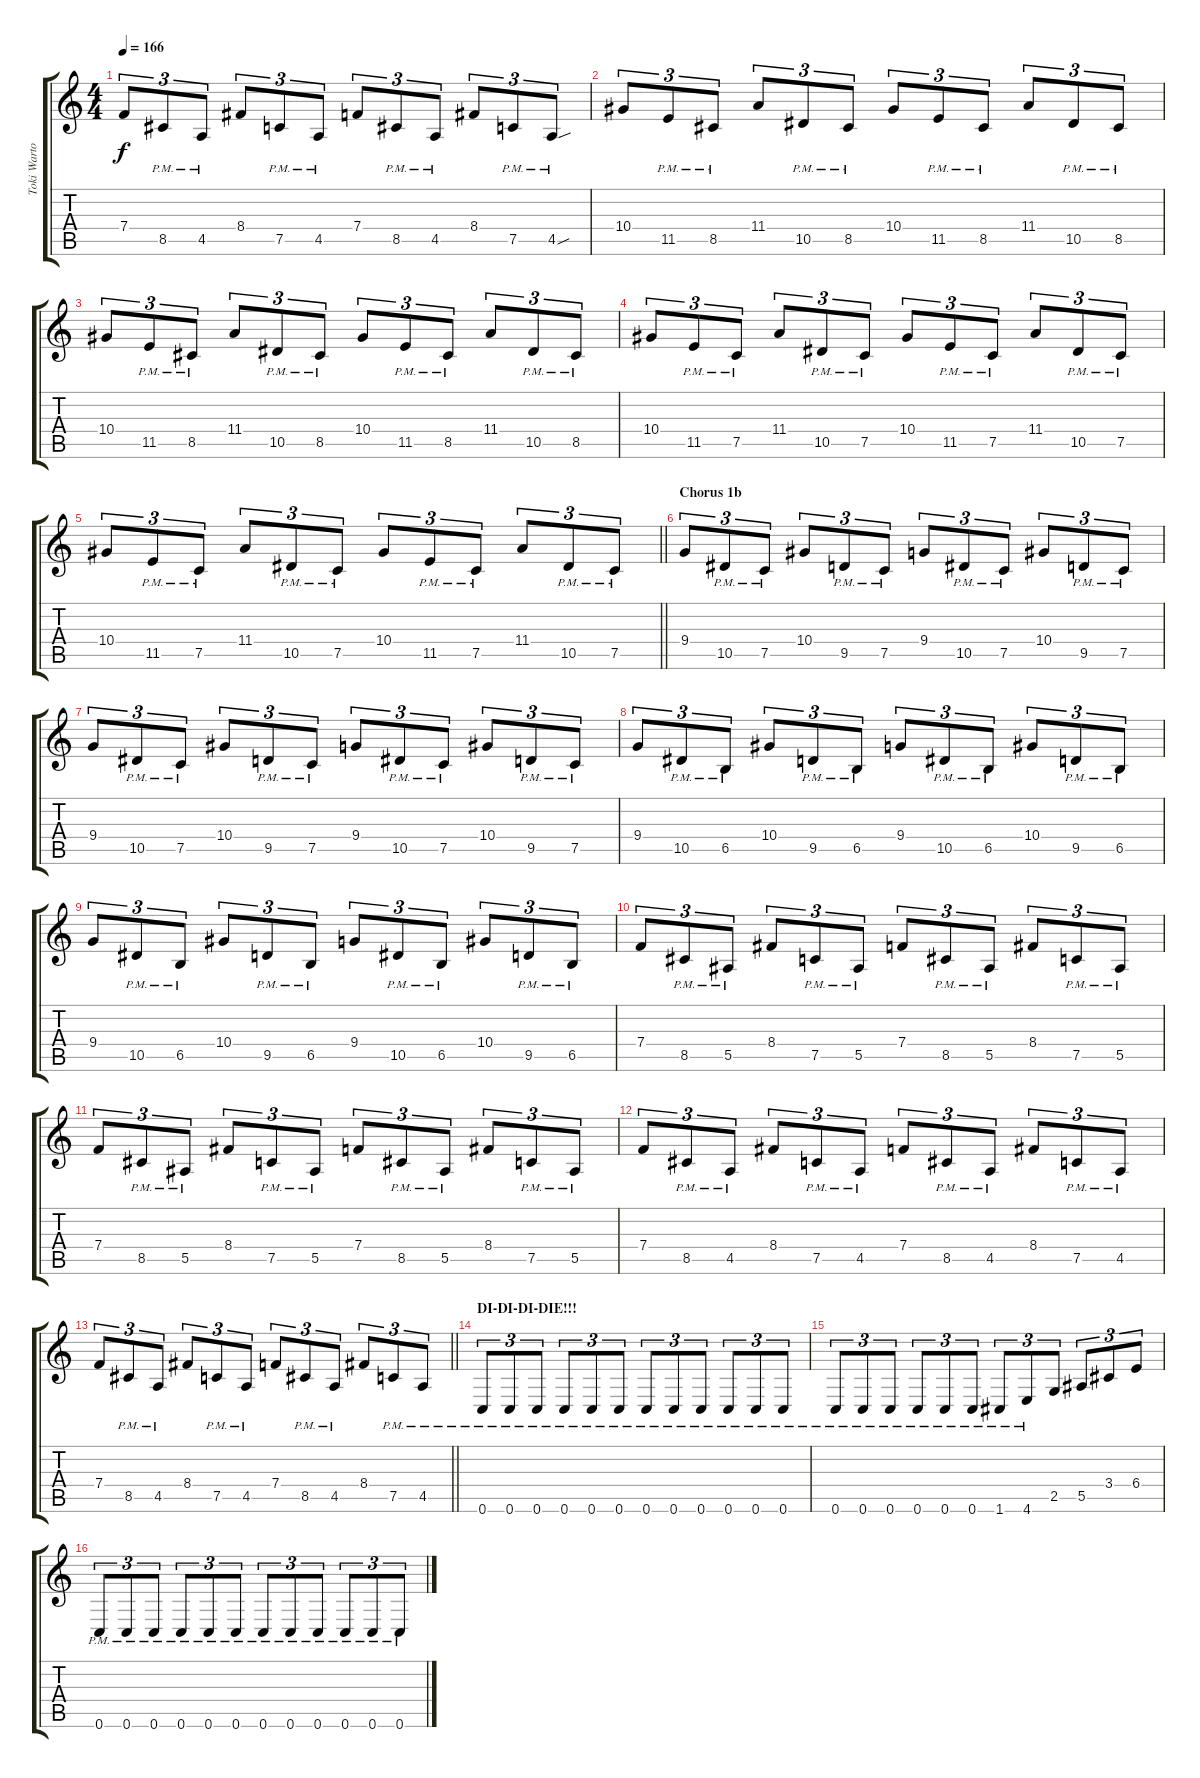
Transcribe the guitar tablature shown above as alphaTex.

\track ("Toki Wartooth" "Toki Warto") {instrument overdrivenguitar}
\staff {score tabs}
\tuning (C4 G3 Eb3 Bb2 F2 C2) {hide}
\ts (4 4)
\tempo 166
\clef g2
\ks c
7.4.8{tu (3 2) dy f} 8.5{pm}.8{tu (3 2)} 4.5{pm}.8{tu (3 2)} 8.4.8{tu (3 2)} 7.5{pm}.8{tu (3 2)} 4.5{pm}.8{tu (3 2)} 7.4.8{tu (3 2)} 8.5{pm}.8{tu (3 2)} 4.5{pm}.8{tu (3 2)} 8.4.8{tu (3 2)} 7.5{pm}.8{tu (3 2)} 4.5{sou pm}.8{tu (3 2)} |
10.4.8{tu (3 2)} 11.5{pm}.8{tu (3 2)} 8.5{pm}.8{tu (3 2)} 11.4.8{tu (3 2)} 10.5{pm}.8{tu (3 2)} 8.5{pm}.8{tu (3 2)} 10.4.8{tu (3 2)} 11.5{pm}.8{tu (3 2)} 8.5{pm}.8{tu (3 2)} 11.4.8{tu (3 2)} 10.5{pm}.8{tu (3 2)} 8.5{pm}.8{tu (3 2)} |
10.4.8{tu (3 2)} 11.5{pm}.8{tu (3 2)} 8.5{pm}.8{tu (3 2)} 11.4.8{tu (3 2)} 10.5{pm}.8{tu (3 2)} 8.5{pm}.8{tu (3 2)} 10.4.8{tu (3 2)} 11.5{pm}.8{tu (3 2)} 8.5{pm}.8{tu (3 2)} 11.4.8{tu (3 2)} 10.5{pm}.8{tu (3 2)} 8.5{pm}.8{tu (3 2)} |
10.4.8{tu (3 2)} 11.5{pm}.8{tu (3 2)} 7.5{pm}.8{tu (3 2)} 11.4.8{tu (3 2)} 10.5{pm}.8{tu (3 2)} 7.5{pm}.8{tu (3 2)} 10.4.8{tu (3 2)} 11.5{pm}.8{tu (3 2)} 7.5{pm}.8{tu (3 2)} 11.4.8{tu (3 2)} 10.5{pm}.8{tu (3 2)} 7.5{pm}.8{tu (3 2)} |
\barLineRight lightlight
10.4.8{tu (3 2)} 11.5{pm}.8{tu (3 2)} 7.5{pm}.8{tu (3 2)} 11.4.8{tu (3 2)} 10.5{pm}.8{tu (3 2)} 7.5{pm}.8{tu (3 2)} 10.4.8{tu (3 2)} 11.5{pm}.8{tu (3 2)} 7.5{pm}.8{tu (3 2)} 11.4.8{tu (3 2)} 10.5{pm}.8{tu (3 2)} 7.5{pm}.8{tu (3 2)} |
\section ("" "Chorus 1b")
9.4.8{tu (3 2)} 10.5{pm}.8{tu (3 2)} 7.5{pm}.8{tu (3 2)} 10.4.8{tu (3 2)} 9.5{pm}.8{tu (3 2)} 7.5{pm}.8{tu (3 2)} 9.4.8{tu (3 2)} 10.5{pm}.8{tu (3 2)} 7.5{pm}.8{tu (3 2)} 10.4.8{tu (3 2)} 9.5{pm}.8{tu (3 2)} 7.5{pm}.8{tu (3 2)} |
9.4.8{tu (3 2)} 10.5{pm}.8{tu (3 2)} 7.5{pm}.8{tu (3 2)} 10.4.8{tu (3 2)} 9.5{pm}.8{tu (3 2)} 7.5{pm}.8{tu (3 2)} 9.4.8{tu (3 2)} 10.5{pm}.8{tu (3 2)} 7.5{pm}.8{tu (3 2)} 10.4.8{tu (3 2)} 9.5{pm}.8{tu (3 2)} 7.5{pm}.8{tu (3 2)} |
9.4.8{tu (3 2)} 10.5{pm}.8{tu (3 2)} 6.5{pm}.8{tu (3 2)} 10.4.8{tu (3 2)} 9.5{pm}.8{tu (3 2)} 6.5{pm}.8{tu (3 2)} 9.4.8{tu (3 2)} 10.5{pm}.8{tu (3 2)} 6.5{pm}.8{tu (3 2)} 10.4.8{tu (3 2)} 9.5{pm}.8{tu (3 2)} 6.5{pm}.8{tu (3 2)} |
9.4.8{tu (3 2)} 10.5{pm}.8{tu (3 2)} 6.5{pm}.8{tu (3 2)} 10.4.8{tu (3 2)} 9.5{pm}.8{tu (3 2)} 6.5{pm}.8{tu (3 2)} 9.4.8{tu (3 2)} 10.5{pm}.8{tu (3 2)} 6.5{pm}.8{tu (3 2)} 10.4.8{tu (3 2)} 9.5{pm}.8{tu (3 2)} 6.5{pm}.8{tu (3 2)} |
7.4.8{tu (3 2)} 8.5{pm}.8{tu (3 2)} 5.5{pm}.8{tu (3 2)} 8.4.8{tu (3 2)} 7.5{pm}.8{tu (3 2)} 5.5{pm}.8{tu (3 2)} 7.4.8{tu (3 2)} 8.5{pm}.8{tu (3 2)} 5.5{pm}.8{tu (3 2)} 8.4.8{tu (3 2)} 7.5{pm}.8{tu (3 2)} 5.5{pm}.8{tu (3 2)} |
7.4.8{tu (3 2)} 8.5{pm}.8{tu (3 2)} 5.5{pm}.8{tu (3 2)} 8.4.8{tu (3 2)} 7.5{pm}.8{tu (3 2)} 5.5{pm}.8{tu (3 2)} 7.4.8{tu (3 2)} 8.5{pm}.8{tu (3 2)} 5.5{pm}.8{tu (3 2)} 8.4.8{tu (3 2)} 7.5{pm}.8{tu (3 2)} 5.5{pm}.8{tu (3 2)} |
7.4.8{tu (3 2)} 8.5{pm}.8{tu (3 2)} 4.5{pm}.8{tu (3 2)} 8.4.8{tu (3 2)} 7.5{pm}.8{tu (3 2)} 4.5{pm}.8{tu (3 2)} 7.4.8{tu (3 2)} 8.5{pm}.8{tu (3 2)} 4.5{pm}.8{tu (3 2)} 8.4.8{tu (3 2)} 7.5{pm}.8{tu (3 2)} 4.5{pm}.8{tu (3 2)} |
\barLineRight lightlight
7.4.8{tu (3 2)} 8.5{pm}.8{tu (3 2)} 4.5{pm}.8{tu (3 2)} 8.4.8{tu (3 2)} 7.5{pm}.8{tu (3 2)} 4.5{pm}.8{tu (3 2)} 7.4.8{tu (3 2)} 8.5{pm}.8{tu (3 2)} 4.5{pm}.8{tu (3 2)} 8.4.8{tu (3 2)} 7.5{pm}.8{tu (3 2)} 4.5{pm}.8{tu (3 2)} |
\section ("" "DI-DI-DI-DIE!!!")
0.6{pm}.8{tu (3 2)} 0.6{pm}.8{tu (3 2)} 0.6{pm}.8{tu (3 2)} 0.6{pm}.8{tu (3 2)} 0.6{pm}.8{tu (3 2)} 0.6{pm}.8{tu (3 2)} 0.6{pm}.8{tu (3 2)} 0.6{pm}.8{tu (3 2)} 0.6{pm}.8{tu (3 2)} 0.6{pm}.8{tu (3 2)} 0.6{pm}.8{tu (3 2)} 0.6{pm}.8{tu (3 2)} |
0.6{pm}.8{tu (3 2)} 0.6{pm}.8{tu (3 2)} 0.6{pm}.8{tu (3 2)} 0.6{pm}.8{tu (3 2)} 0.6{pm}.8{tu (3 2)} 0.6{pm}.8{tu (3 2)} 1.6{pm}.8{tu (3 2)} 4.6{pm}.8{tu (3 2)} 2.5.8{tu (3 2)} 5.5.8{tu (3 2)} 3.4.8{tu (3 2)} 6.4.8{tu (3 2)} |
0.6{pm}.8{tu (3 2)} 0.6{pm}.8{tu (3 2)} 0.6{pm}.8{tu (3 2)} 0.6{pm}.8{tu (3 2)} 0.6{pm}.8{tu (3 2)} 0.6{pm}.8{tu (3 2)} 0.6{pm}.8{tu (3 2)} 0.6{pm}.8{tu (3 2)} 0.6{pm}.8{tu (3 2)} 0.6{pm}.8{tu (3 2)} 0.6{pm}.8{tu (3 2)} 0.6{pm}.8{tu (3 2)}
